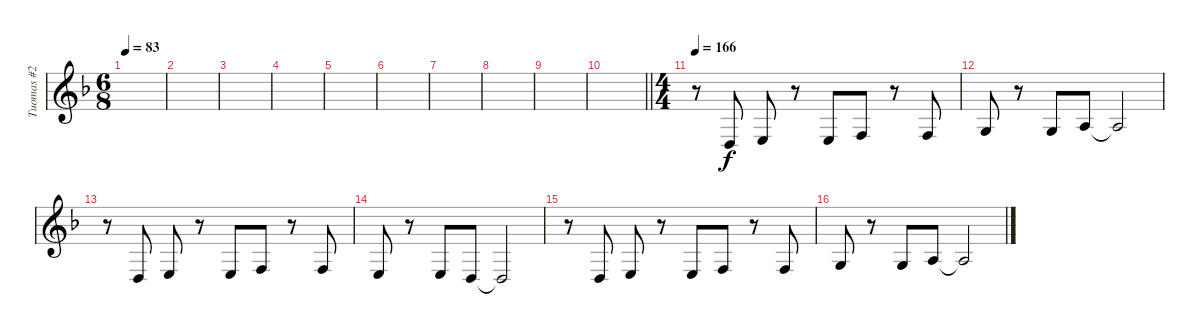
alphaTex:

\track ("Tuomas #2" "Tuomas #2") {instrument stringensemble1}
\staff {score}
\tuning (E4 B3 G3 D3 A2 E2 B1) {hide}
\ts (6 8)
\tempo 83
\clef g2
\ks f
|
|
|
|
|
|
|
|
|
\barLineRight lightlight
|
\ts (4 4)
\section ("" "")
\tempo 166
r.8 0.4.8 2.4.8 r.8 2.4.8 3.4.8 r.8 3.4.8 |
5.4.8 r.8 5.4.8 7.4.8 7.4{t}.2 |
r.8 0.4.8 2.4.8 r.8 2.4.8 3.4.8 r.8 3.4.8 |
2.4.8 r.8 2.4.8 0.4.8 0.4{t}.2 |
r.8 0.4.8 2.4.8 r.8 2.4.8 3.4.8 r.8 3.4.8 |
5.4.8 r.8 5.4.8 7.4.8 7.4{t}.2
